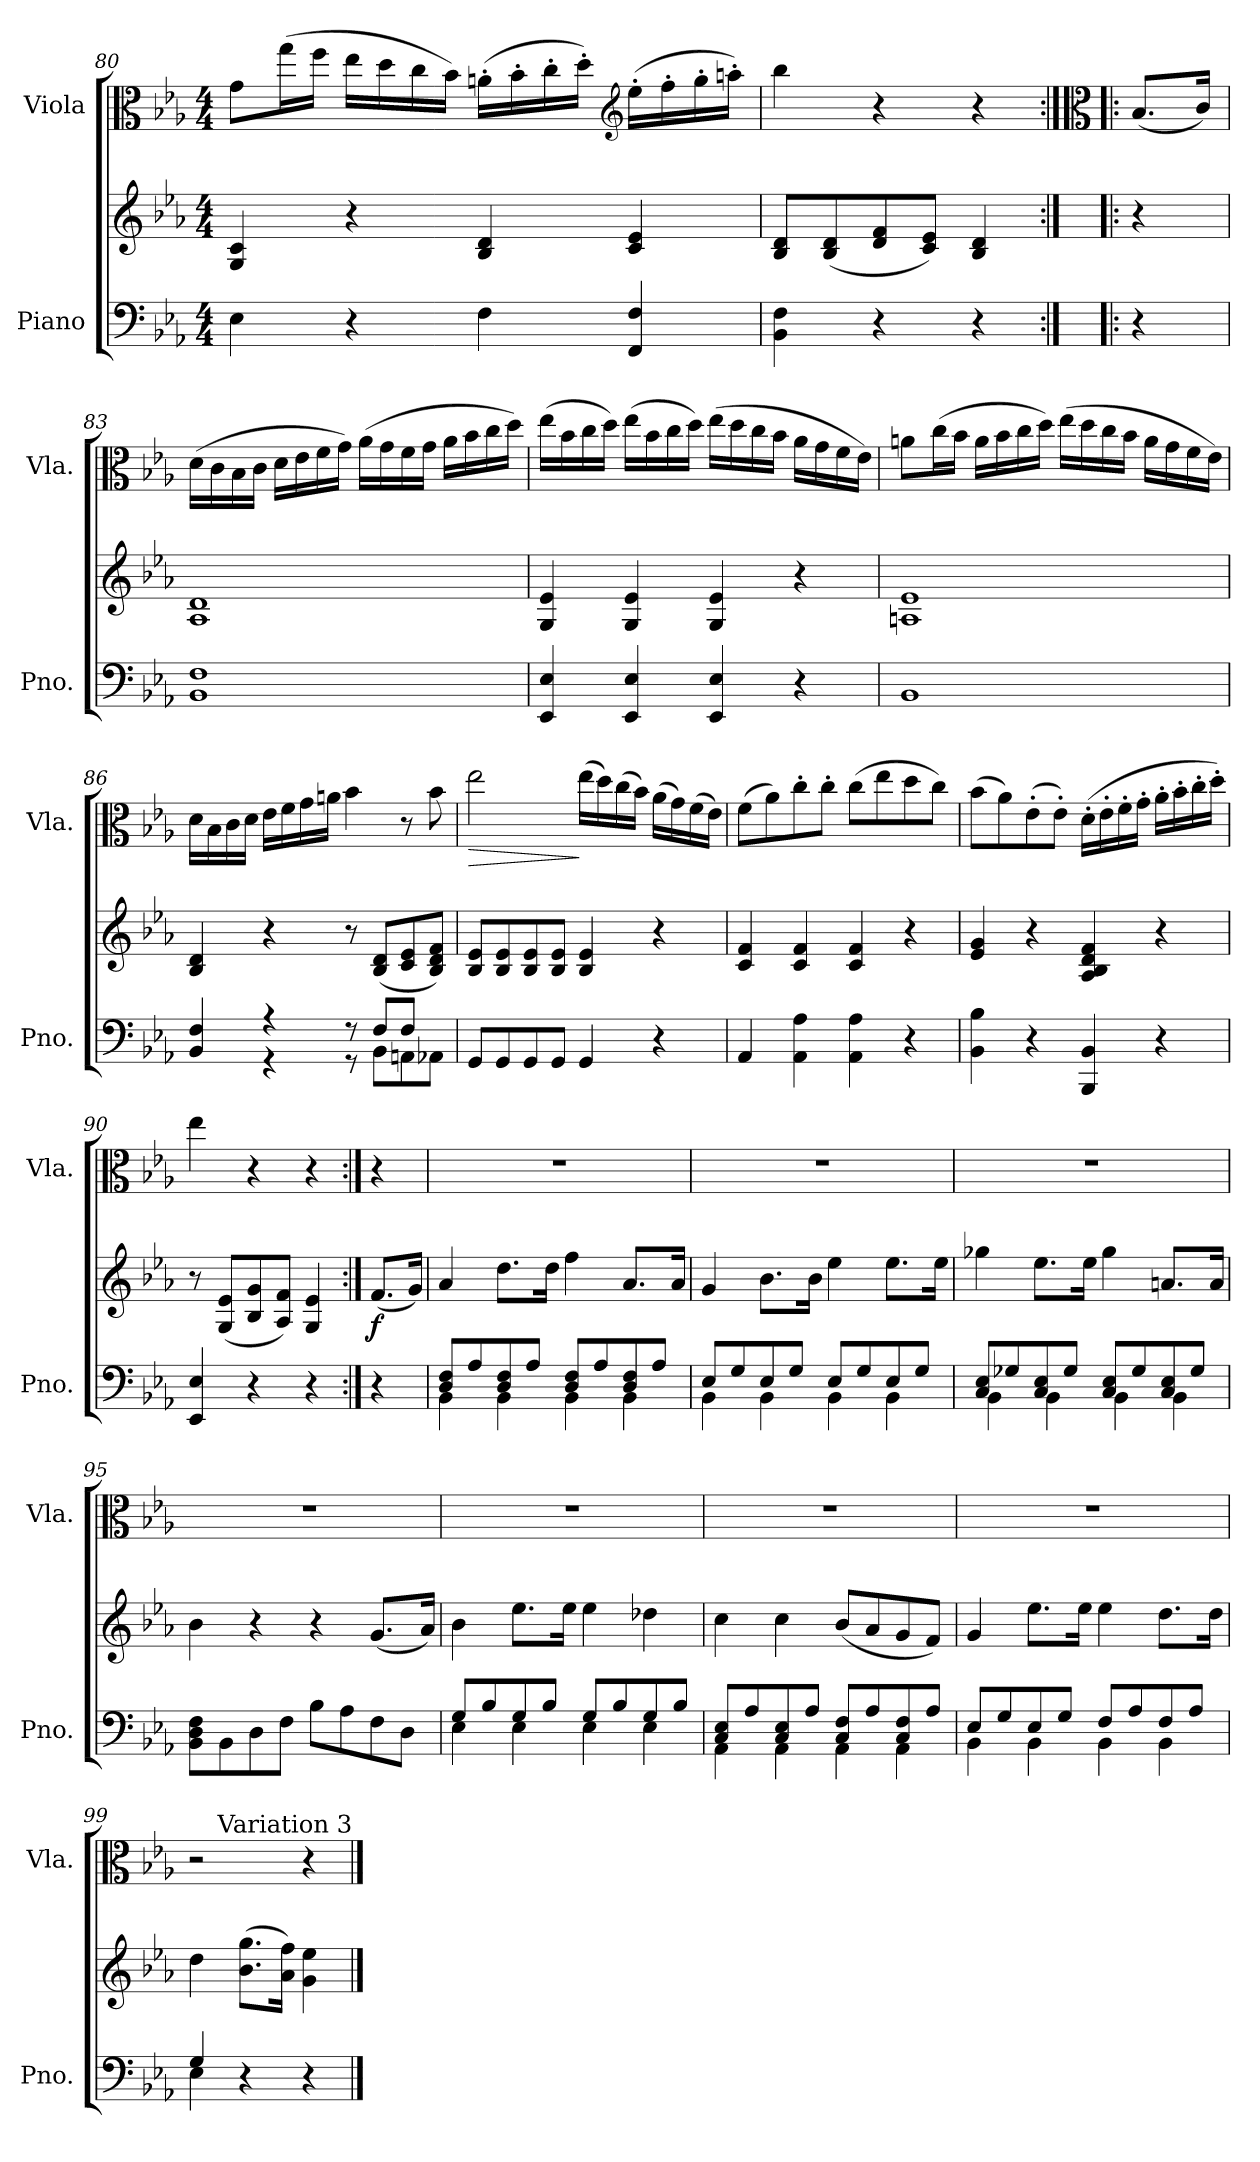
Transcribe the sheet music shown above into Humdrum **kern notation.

**kern	**kern	**dynam	**kern	**dynam
*part2	*part2	*part2	*part1	*part1
*staff3	*staff2	*staff2/3	*staff1	*staff1
*I"Piano	*	*	*I"Viola	*
*I'Pno.	*	*	*I'Vla.	*
*clefF4	*clefG2	*	*clefC3	*
*k[b-e-a-]	*k[b-e-a-]	*	*k[b-e-a-]	*
*M4/4	*M4/4	*	*M4/4	*
=80	=80	=80	=80	=80
4E-\	4G/ 4c/	.	8g\L	.
.	.	.	(>16gg\L	.
.	.	.	16ff\JJ	.
4r	4r	.	16ee-\LL	.
.	.	.	16dd\	.
.	.	.	16cc\	.
.	.	.	16b-\JJ)	.
4F\	4B-/ 4d/	.	(>16an'\LL	.
.	.	.	16b-'\	.
.	.	.	16cc'\	.
.	.	.	16dd'\JJ)	.
*	*	*	*clefG2	*
4FF/ 4F/	4c/ 4e-/	.	(>16ee-'\LL	.
.	.	.	16ff'\	.
.	.	.	16gg'\	.
.	.	.	16aan'\JJ)	.
=81	=81	=81	=81	=81
4BB-\ 4F\	8B-/ 8d/L	.	4bb-\	.
.	(<8B-/ 8d/	.	.	.
4r	8d/ 8f/	.	4r	.
.	8c/ 8e-/J)	.	.	.
4r	4B-/ 4d/	.	4r	.
!!LO:PB:g=z
=82:|!|:	=82:|!|:	=82:|!|:	=82:|!|:	=82:|!|:
*	*	*	*clefC3	*
4r	4r	.	(<8.B-/L	.
.	.	.	16c/Jk)	.
=83	=83	=83	=83	=83
1BB- 1F	1A- 1d	.	(>16d\LL	.
.	.	.	16c\	.
.	.	.	16B-\	.
.	.	.	16c\JJ	.
.	.	.	16d\LL	.
.	.	.	16e-\	.
.	.	.	16f\	.
.	.	.	16g\JJ)	.
.	.	.	(>16a-\LL	.
.	.	.	16g\	.
.	.	.	16f\	.
.	.	.	16g\JJ	.
.	.	.	16a-\LL	.
.	.	.	16b-\	.
.	.	.	16cc\	.
.	.	.	16dd\JJ)	.
=84	=84	=84	=84	=84
4EE-/ 4E-/	4G/ 4e-/	.	(>16ee-\LL	.
.	.	.	16b-\	.
.	.	.	16cc\	.
.	.	.	16dd\JJ)	.
4EE-/ 4E-/	4G/ 4e-/	.	(>16ee-\LL	.
.	.	.	16b-\	.
.	.	.	16cc\	.
.	.	.	16dd\JJ)	.
4EE-/ 4E-/	4G/ 4e-/	.	(>16ee-\LL	.
.	.	.	16dd\	.
.	.	.	16cc\	.
.	.	.	16b-\JJ	.
4r	4r	.	16a-\LL	.
.	.	.	16g\	.
.	.	.	16f\	.
.	.	.	16e-\JJ)	.
!!LO:LB:g=z
=85	=85	=85	=85	=85
1BB-	1An 1e-	.	8an\L	.
.	.	.	(>16cc\L	.
.	.	.	16b-\JJ	.
.	.	.	16a\LL	.
.	.	.	16b-\	.
.	.	.	16cc\	.
.	.	.	16dd\JJ)	.
.	.	.	(>16ee-\LL	.
.	.	.	16dd\	.
.	.	.	16cc\	.
.	.	.	16b-\JJ	.
.	.	.	16a\LL	.
.	.	.	16g\	.
.	.	.	16f\	.
.	.	.	16e-\JJ)	.
=86	=86	=86	=86	=86
*^	*	*	*	*
4BB-/ 4F/	4ryy	4B-/ 4d/	.	16d\LL	.
.	.	.	.	16B-\	.
.	.	.	.	16c\	.
.	.	.	.	16d\JJ	.
4r	4r	4r	.	16e-\LL	.
.	.	.	.	16f\	.
.	.	.	.	16g\	.
.	.	.	.	16an\JJ	.
8r	8r	8r	.	4b-\	.
8F/L	8BB-\L	(>8B-/ 8d/L	.	.	.
8F/J	8AAn\	8c/ 8e-/	.	8r	.
8ryy	8AA-X\J	8B-/ 8d/ 8f/J)	.	8b-\	.
!!LO:PB:g=z
=87	=87	=87	=87	=87	=87
!	!	!	!	!	!LO:HP:b
*v	*v	*	*	*	*
8GG/L	8B-/ 8e-/L	.	2ee-\	>
8GG/	8B-/ 8e-/	.	.	.
8GG/	8B-/ 8e-/	.	.	.
8GG/J	8B-/ 8e-/J	.	.	.
4GG/	4B-/ 4e-/	.	(>16ee-\LL	]
.	.	.	16dd\)	.
.	.	.	(>16cc\	.
.	.	.	16b-\JJ)	.
4r	4r	.	(>16a-\LL	.
.	.	.	16g\)	.
.	.	.	(>16f\	.
.	.	.	16e-\JJ)	.
=88	=88	=88	=88	=88
4AA-/	4c/ 4f/	.	(>8f\L	.
.	.	.	8a-\)	.
4AA-\ 4A-\	4c/ 4f/	.	8cc'\	.
.	.	.	8cc'\J	.
4AA-\ 4A-\	4c/ 4f/	.	(>8cc\L	.
.	.	.	8ee-\	.
4r	4r	.	8dd\	.
.	.	.	8cc\J)	.
=89	=89	=89	=89	=89
4BB-\ 4B-\	4e-/ 4g/	.	(>8b-\L	.
.	.	.	8a-\)	.
4r	4r	.	(>8e-'\	.
.	.	.	8e-'\J)	.
4BBB-/ 4BB-/	4A-/ 4B-/ 4d/ 4f/	.	(>16d'\LL	.
.	.	.	16e-'\	.
.	.	.	16f'\	.
.	.	.	16g'\JJ	.
4r	4r	.	16a-'\LL	.
.	.	.	16b-'\	.
.	.	.	16cc'\	.
.	.	.	16dd'\JJ)	.
=90	=90	=90	=90	=90
4EE-/ 4E-/	8r	.	4ee-\	.
.	(<8G/ 8e-/L	.	.	.
4r	8B-/ 8g/	.	4r	.
.	8A-/ 8f/J)	.	.	.
4r	4G/ 4e-/	.	4r	.
!!LO:PB:g=z
=91:|!	=91:|!	=91:|!	=91:|!	=91:|!
!	!	!LO:DY:b	!	!
4r	(<8.f/L	f	4r	.
.	16g/Jk)	.	.	.
=92	=92	=92	=92	=92
*^	*	*	*	*
8D/ 8F/L	4BB-\	4a-/	.	1r	.
8A-/	.	.	.	.	.
8D/ 8F/	4BB-\	8.dd\L	.	.	.
8A-/J	.	.	.	.	.
.	.	16dd\Jk	.	.	.
8D/ 8F/L	4BB-\	4ff\	.	.	.
8A-/	.	.	.	.	.
8D/ 8F/	4BB-\	8.a-/L	.	.	.
8A-/J	.	.	.	.	.
.	.	16a-/Jk	.	.	.
=93	=93	=93	=93	=93	=93
8E-/L	4BB-\	4g/	.	1r	.
8G/	.	.	.	.	.
8E-/	4BB-\	8.b-\L	.	.	.
8G/J	.	.	.	.	.
.	.	16b-\Jk	.	.	.
8E-/L	4BB-\	4ee-\	.	.	.
8G/	.	.	.	.	.
8E-/	4BB-\	8.ee-\L	.	.	.
8G/J	.	.	.	.	.
.	.	16ee-\Jk	.	.	.
=94	=94	=94	=94	=94	=94
8C/ 8E-/L	4BB-\	4gg-X\	.	1r	.
8G-X/	.	.	.	.	.
8C/ 8E-/	4BB-\	8.ee-\L	.	.	.
8G-/J	.	.	.	.	.
.	.	16ee-\Jk	.	.	.
8C/ 8E-/L	4BB-\	4gg-\	.	.	.
8G-/	.	.	.	.	.
8C/ 8E-/	4BB-\	8.an/L	.	.	.
8G-/J	.	.	.	.	.
.	.	16a/Jk	.	.	.
*v	*v	*	*	*	*
!!LO:LB:g=z
=95	=95	=95	=95	=95
8BB-\ 8D\ 8F\L	4b-\	.	1r	.
8BB-\	.	.	.	.
8D\	4r	.	.	.
8F\J	.	.	.	.
8B-\L	4r	.	.	.
8A-\	.	.	.	.
8F\	(<8.g/L	.	.	.
8D\J	.	.	.	.
.	16a-/Jk)	.	.	.
=96	=96	=96	=96	=96
*^	*	*	*	*
8G/L	4E-\	4b-\	.	1r	.
8B-/	.	.	.	.	.
8G/	4E-\	8.ee-\L	.	.	.
8B-/J	.	.	.	.	.
.	.	16ee-\Jk	.	.	.
8G/L	4E-\	4ee-\	.	.	.
8B-/	.	.	.	.	.
8G/	4E-\	4dd-X\	.	.	.
8B-/J	.	.	.	.	.
=97	=97	=97	=97	=97	=97
8C/ 8E-/L	4AA-\	4cc\	.	1r	.
8A-/	.	.	.	.	.
8C/ 8E-/	4AA-\	4cc\	.	.	.
8A-/J	.	.	.	.	.
8C/ 8F/L	4AA-\	(<8b-/L	.	.	.
8A-/	.	8a-/	.	.	.
8C/ 8F/	4AA-\	8g/	.	.	.
8A-/J	.	8f/J)	.	.	.
=98	=98	=98	=98	=98	=98
8E-/L	4BB-\	4g/	.	1r	.
8G/	.	.	.	.	.
8E-/	4BB-\	8.ee-\L	.	.	.
8G/J	.	.	.	.	.
.	.	16ee-\Jk	.	.	.
8F/L	4BB-\	4ee-\	.	.	.
8A-/	.	.	.	.	.
8F/	4BB-\	8.dd\L	.	.	.
8A-/J	.	.	.	.	.
.	.	16dd\Jk	.	.	.
!!LO:LB:g=z
=99	=99	=99	=99	=99	=99
4G/	4E-\	4dd\	.	2r	.
4r	4rGGyy	(>8.b-\ 8.gg\L	.	.	.
.	.	16a-\ 16ff\Jk)	.	.	.
4r	4rGGyy	4g\ 4ee-\	.	4r	.
!	!	!	!	!LO:TX:a:t=Variation 3	!
*v	*v	*	*	*	*
==	==	==	==	==
*-	*-	*-	*-	*-
